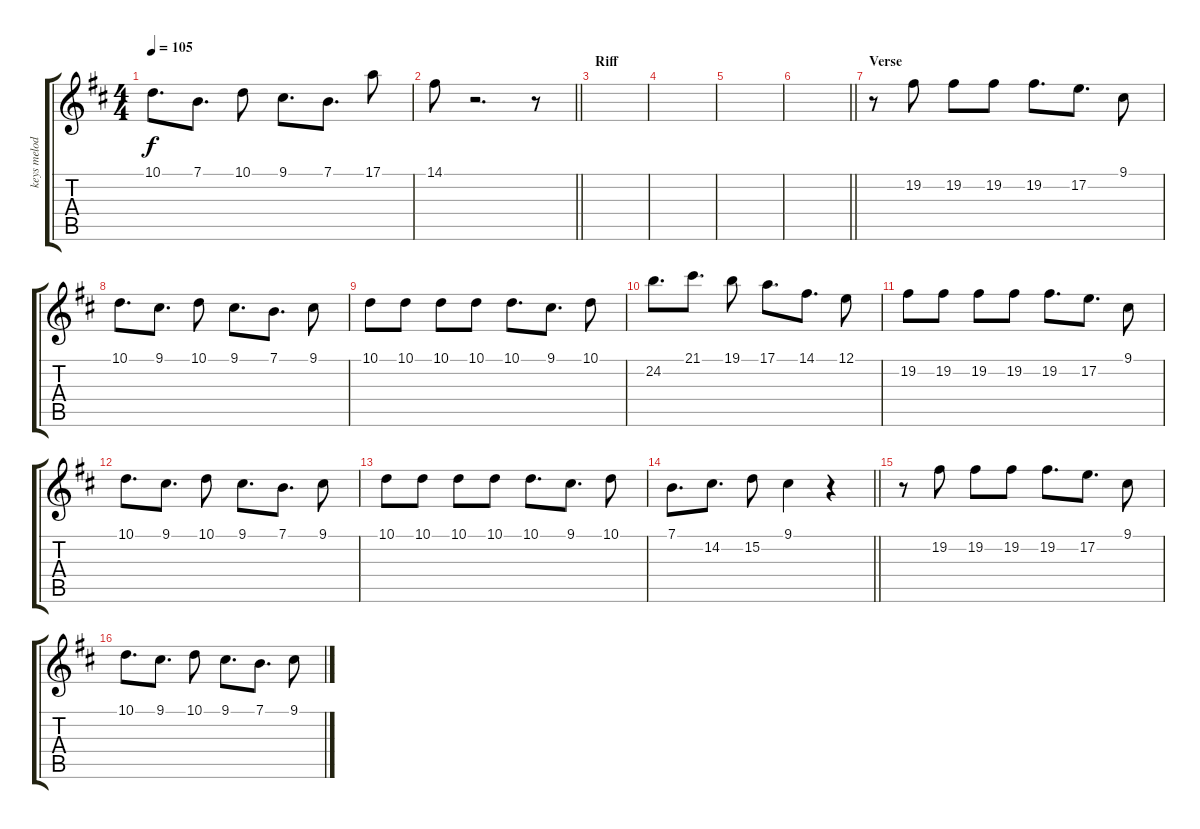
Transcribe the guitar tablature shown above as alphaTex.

\track ("keys melody" "keys melod") {instrument stringensemble1}
\staff {score tabs}
\tuning (E4 B3 G3 D3 A2 E2) {hide}
\ts (4 4)
\tempo 105
\clef g2
\ks bminor
10.1.8{d dy f} 7.1.8{d} 10.1.8 9.1.8{d} 7.1.8{d} 17.1.8 |
\barLineRight lightlight
14.1.8 r.2{d} r.8 |
\section ("" "Riff")
|
|
|
\barLineRight lightlight
|
\section ("" "Verse")
r.8 19.2.8 19.2.8 19.2.8 19.2.8{d} 17.2.8{d} 9.1.8 |
10.1.8{d} 9.1.8{d} 10.1.8 9.1.8{d} 7.1.8{d} 9.1.8 |
10.1.8 10.1.8 10.1.8 10.1.8 10.1.8{d} 9.1.8{d} 10.1.8 |
24.2.8{d} 21.1.8{d} 19.1.8 17.1.8{d} 14.1.8{d} 12.1.8 |
19.2.8 19.2.8 19.2.8 19.2.8 19.2.8{d} 17.2.8{d} 9.1.8 |
10.1.8{d} 9.1.8{d} 10.1.8 9.1.8{d} 7.1.8{d} 9.1.8 |
10.1.8 10.1.8 10.1.8 10.1.8 10.1.8{d} 9.1.8{d} 10.1.8 |
\barLineRight lightlight
7.1.8{d} 14.2.8{d} 15.2.8 9.1.4 r.4 |
r.8 19.2.8 19.2.8 19.2.8 19.2.8{d} 17.2.8{d} 9.1.8 |
10.1.8{d} 9.1.8{d} 10.1.8 9.1.8{d} 7.1.8{d} 9.1.8
